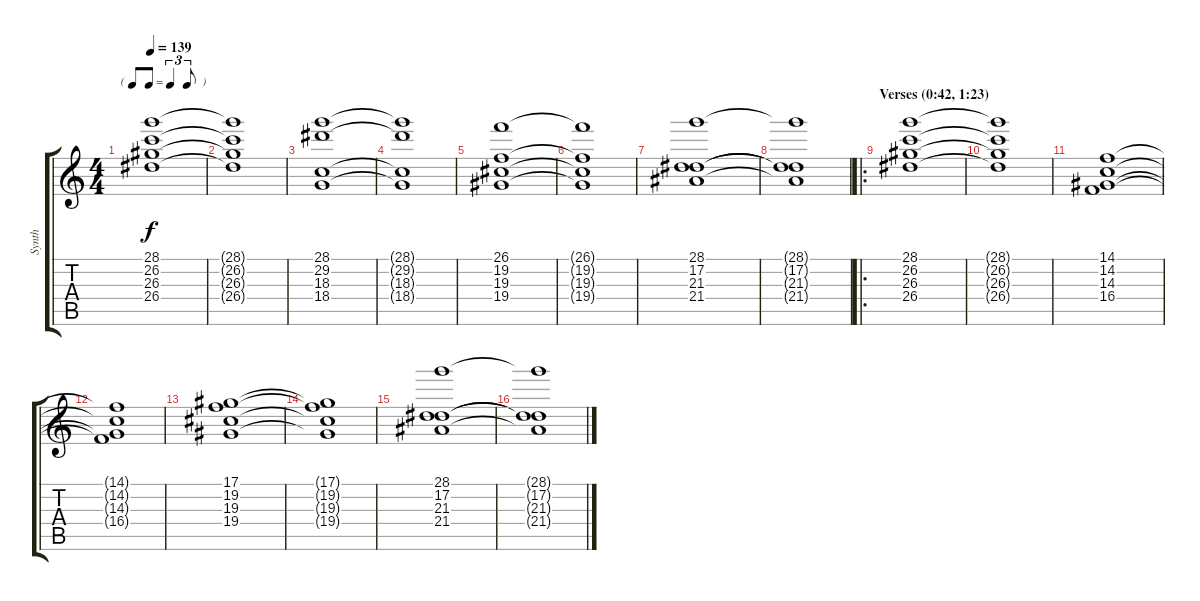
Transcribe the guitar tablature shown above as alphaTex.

\track ("Synth" "Synth") {instrument stringensemble1}
\staff {score tabs}
\tuning (Eb4 Bb3 Gb3 Db3 Ab2 Eb2) {hide}
\ts (4 4)
\tf triplet8th
\tempo 139
\clef g2
\ks c
(28.1 26.2 26.3 26.4).1{dy f} |
(28.1{t} 26.2{t} 26.3{t} 26.4{t}).1 |
(28.1 29.2 18.3 18.4).1 |
(28.1{t} 29.2{t} 18.3{t} 18.4{t}).1 |
(26.1 19.2 19.3 19.4).1 |
(26.1{t} 19.2{t} 19.3{t} 19.4{t}).1 |
(28.1 17.2 21.3 21.4).1 |
(28.1{t} 17.2{t} 21.3{t} 21.4{t}).1 |
\ro
\section ("" "Verses (0:42, 1:23)")
(28.1 26.2 26.3 26.4).1 |
(28.1{t} 26.2{t} 26.3{t} 26.4{t}).1 |
(14.1 14.2 14.3 16.4).1 |
(14.1{t} 14.2{t} 14.3{t} 16.4{t}).1 |
(17.1 19.2 19.3 19.4).1 |
(17.1{t} 19.2{t} 19.3{t} 19.4{t}).1 |
(28.1 17.2 21.3 21.4).1 |
(28.1{t} 17.2{t} 21.3{t} 21.4{t}).1
